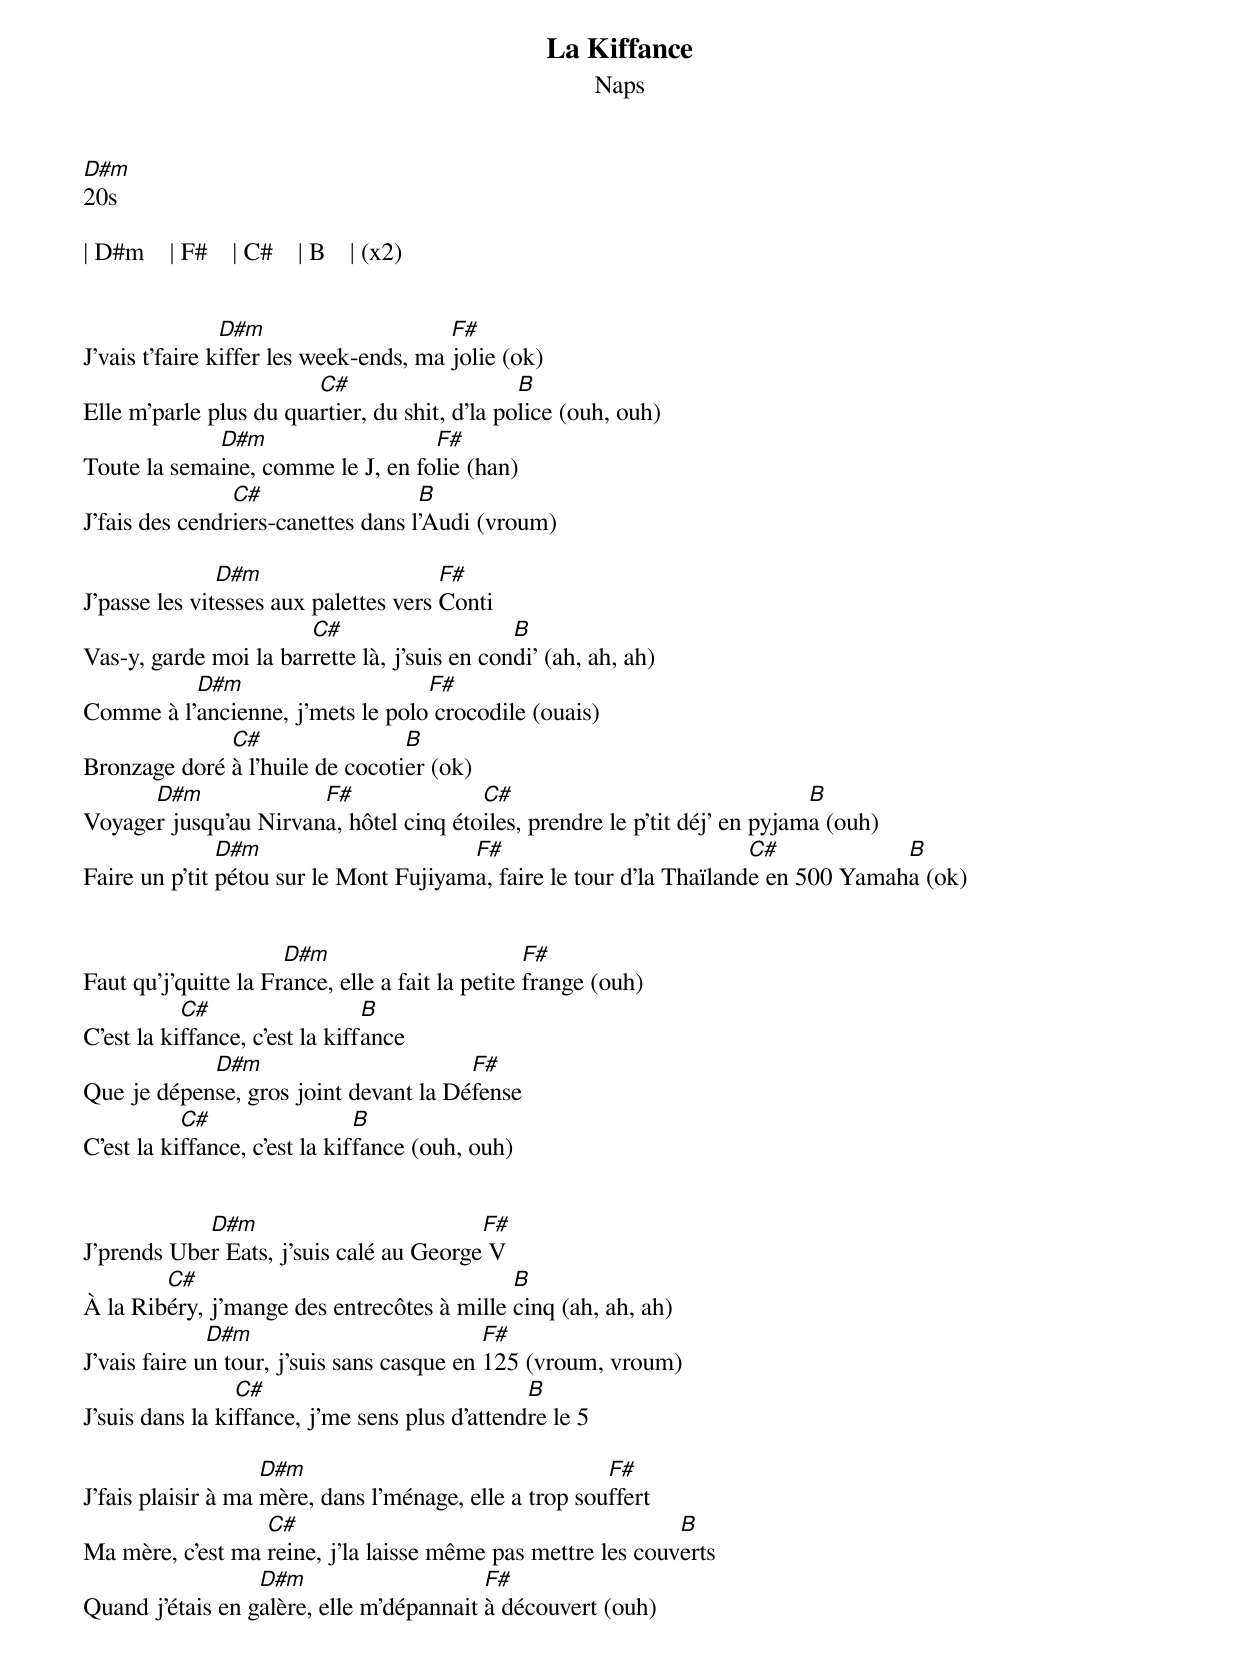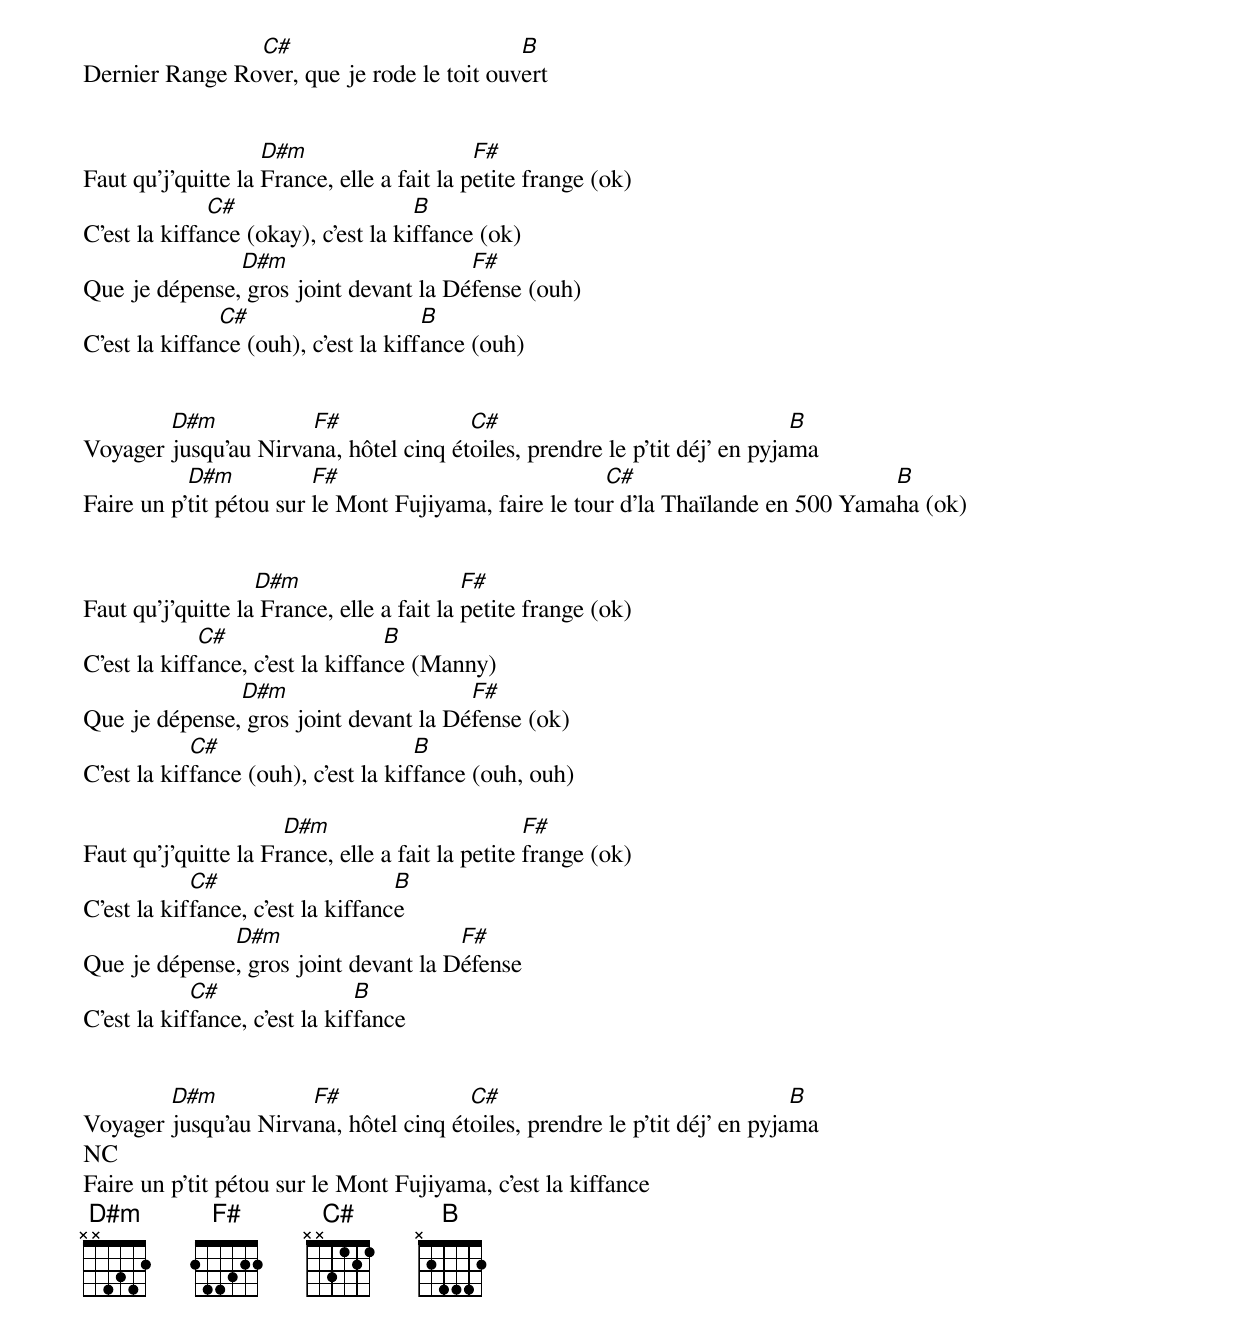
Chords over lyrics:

La Kiffance
Naps
D#m
20s

| D#m    | F#    | C#    | B    | (x2)


                D#m                     F#
J'vais t'faire kiffer les week-ends, ma jolie (ok)
                        C#                     B
Elle m'parle plus du quartier, du shit, d'la police (ouh, ouh)
             D#m                   F#
Toute la semaine, comme le J, en folie (han)
                C#                  B
J'fais des cendriers-canettes dans l'Audi (vroum)

               D#m                     F#
J'passe les vitesses aux palettes vers Conti
                       C#                     B
Vas-y, garde moi la barrette là, j'suis en condi' (ah, ah, ah)
          D#m                     F#
Comme à l'ancienne, j'mets le polo crocodile (ouais)
              C#                 B
Bronzage doré à l'huile de cocotier (ok)
      D#m              F#               C#                                  B
Voyager jusqu'au Nirvana, hôtel cinq étoiles, prendre le p'tit déj' en pyjama (ouh)
               D#m                      F#                            C#            B
Faire un p'tit pétou sur le Mont Fujiyama, faire le tour d'la Thaïlande en 500 Yamaha (ok)


                      D#m                         F#
Faut qu'j'quitte la France, elle a fait la petite frange (ouh)
           C#                   B
C'est la kiffance, c'est la kiffance
            D#m                        F#
Que je dépense, gros joint devant la Défense
           C#                  B
C'est la kiffance, c'est la kiffance (ouh, ouh)


            D#m                          F#
J'prends Uber Eats, j'suis calé au George V
        C#                                  B
À la Ribéry, j'mange des entrecôtes à mille cinq (ah, ah, ah)
              D#m                           F#
J'vais faire un tour, j'suis sans casque en 125 (vroum, vroum)
                 C#                             B
J'suis dans la kiffance, j'me sens plus d'attendre le 5

                    D#m                                 F#
J'fais plaisir à ma mère, dans l'ménage, elle a trop souffert
                  C#                                         B
Ma mère, c'est ma reine, j'la laisse même pas mettre les couverts
                  D#m                     F#
Quand j'étais en galère, elle m'dépannait à découvert (ouh)
                C#                          B
Dernier Range Rover, que je rode le toit ouvert


                    D#m                     F#
Faut qu'j'quitte la France, elle a fait la petite frange (ok)
              C#                     B
C'est la kiffance (okay), c'est la kiffance (ok)
               D#m                     F#
Que je dépense, gros joint devant la Défense (ouh)
               C#                     B
C'est la kiffance (ouh), c'est la kiffance (ouh)


        D#m           F#               C#                                  B
Voyager jusqu'au Nirvana, hôtel cinq étoiles, prendre le p'tit déj' en pyjama
           D#m           F#                            C#                          B
Faire un p'tit pétou sur le Mont Fujiyama, faire le tour d'la Thaïlande en 500 Yamaha (ok)


                   D#m                     F#
Faut qu'j'quitte la France, elle a fait la petite frange (ok)
             C#                   B
C'est la kiffance, c'est la kiffance (Manny)
               D#m                     F#
Que je dépense, gros joint devant la Défense (ok)
            C#                       B
C'est la kiffance (ouh), c'est la kiffance (ouh, ouh)

                      D#m                         F#
Faut qu'j'quitte la France, elle a fait la petite frange (ok)
            C#                     B
C'est la kiffance, c'est la kiffance
              D#m                     F#
Que je dépense, gros joint devant la Défense
            C#                 B
C'est la kiffance, c'est la kiffance


        D#m           F#               C#                                  B
Voyager jusqu'au Nirvana, hôtel cinq étoiles, prendre le p'tit déj' en pyjama
NC
Faire un p'tit pétou sur le Mont Fujiyama, c'est la kiffance
